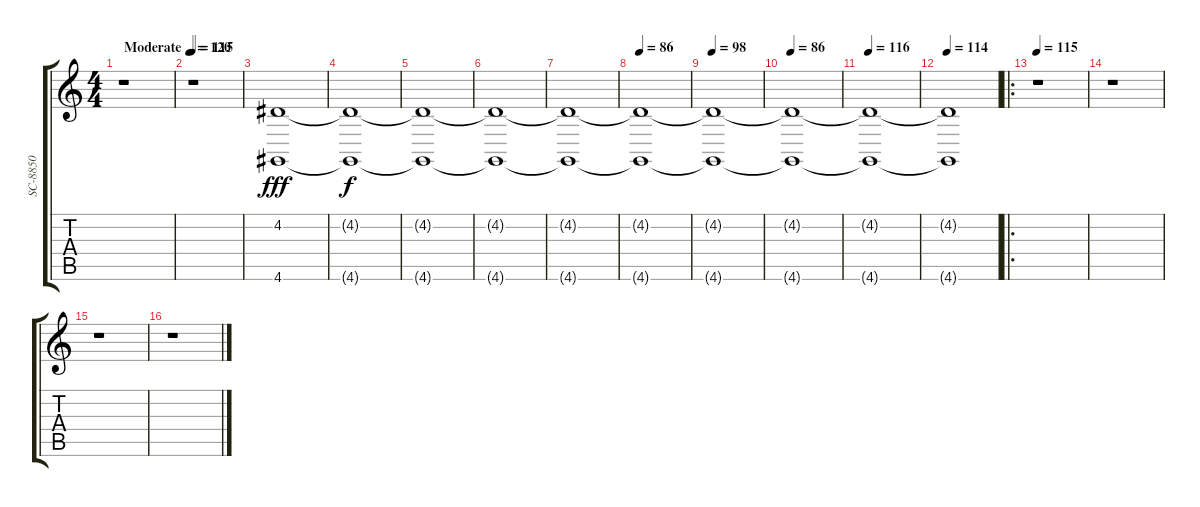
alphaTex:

\track ("SC-8850" "SC-8850") {instrument synthstrings1}
\staff {score tabs}
\tuning (E4 B3 G3 D3 A2 E2) {hide}
\ts (4 4)
\tempo (120 "Moderate")
\clef g2
\ks c
r.1{dy fff instrument synthstrings1} |
\tempo 115
r.1 |
(4.2 4.6).1{instrument synthstrings1} |
(4.2{t} 4.6{t}).1{dy f} |
(4.2{t} 4.6{t}).1 |
(4.2{t} 4.6{t}).1 |
(4.2{t} 4.6{t}).1 |
\tempo 86
(4.2{t} 4.6{t}).1 |
\tempo 98
(4.2{t} 4.6{t}).1 |
\tempo 86
(4.2{t} 4.6{t}).1 |
\tempo 116
(4.2{t} 4.6{t}).1 |
\tempo 114
(4.2{t} 4.6{t}).1 |
\ro
\tempo 115
r.1 |
r.1 |
r.1 |
r.1
